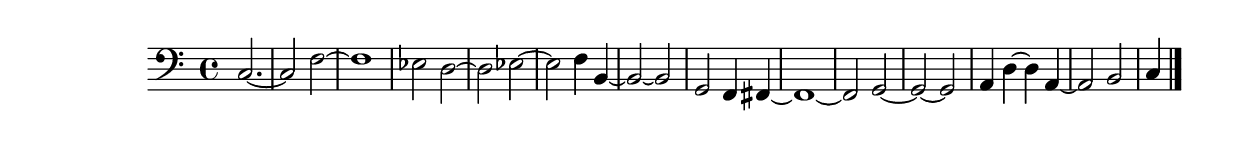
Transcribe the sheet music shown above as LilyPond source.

\new Staff  {
	\set Staff.midiInstrument="harpsichord"
	\key c \major
	\clef bass
	\relative c {
		\partial 2. c2.~ |
		c2 f~ |
		f1 |
		es2 d~ |
		d es~ |
		es f4 b,~ |
		b2~ b |
		g f4 fis~ |
		fis1~ |
		fis2 g~ |
		g~ g |
		a4 d~ d a~ |
		a2 b |
		c4
	\bar "|."
	}

}
